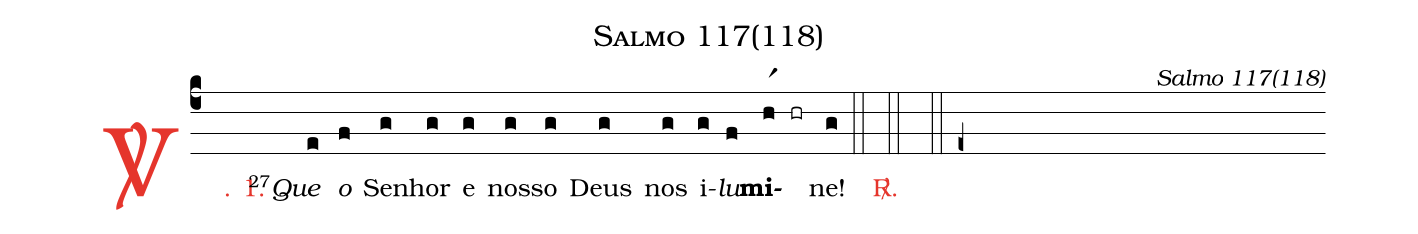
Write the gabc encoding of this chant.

name: Salmo 117(118);
commentary: Salmo 117(118);
%%
(c4)

<c><sp>V/</sp>. 1.</c>() <v>\VSup{27}</v><i>Que</i>(e) <i>o</i>(f) Se(g)nhor(g) e(g) nos(g)so(g) Deus(g) nos(g) i(g)<i>lu</i>(f)<b>mi</b>(hr1)(hr)ne!(g)

(::)

<c><sp>R/</sp>.</c>(::)

(::)

(e+)
